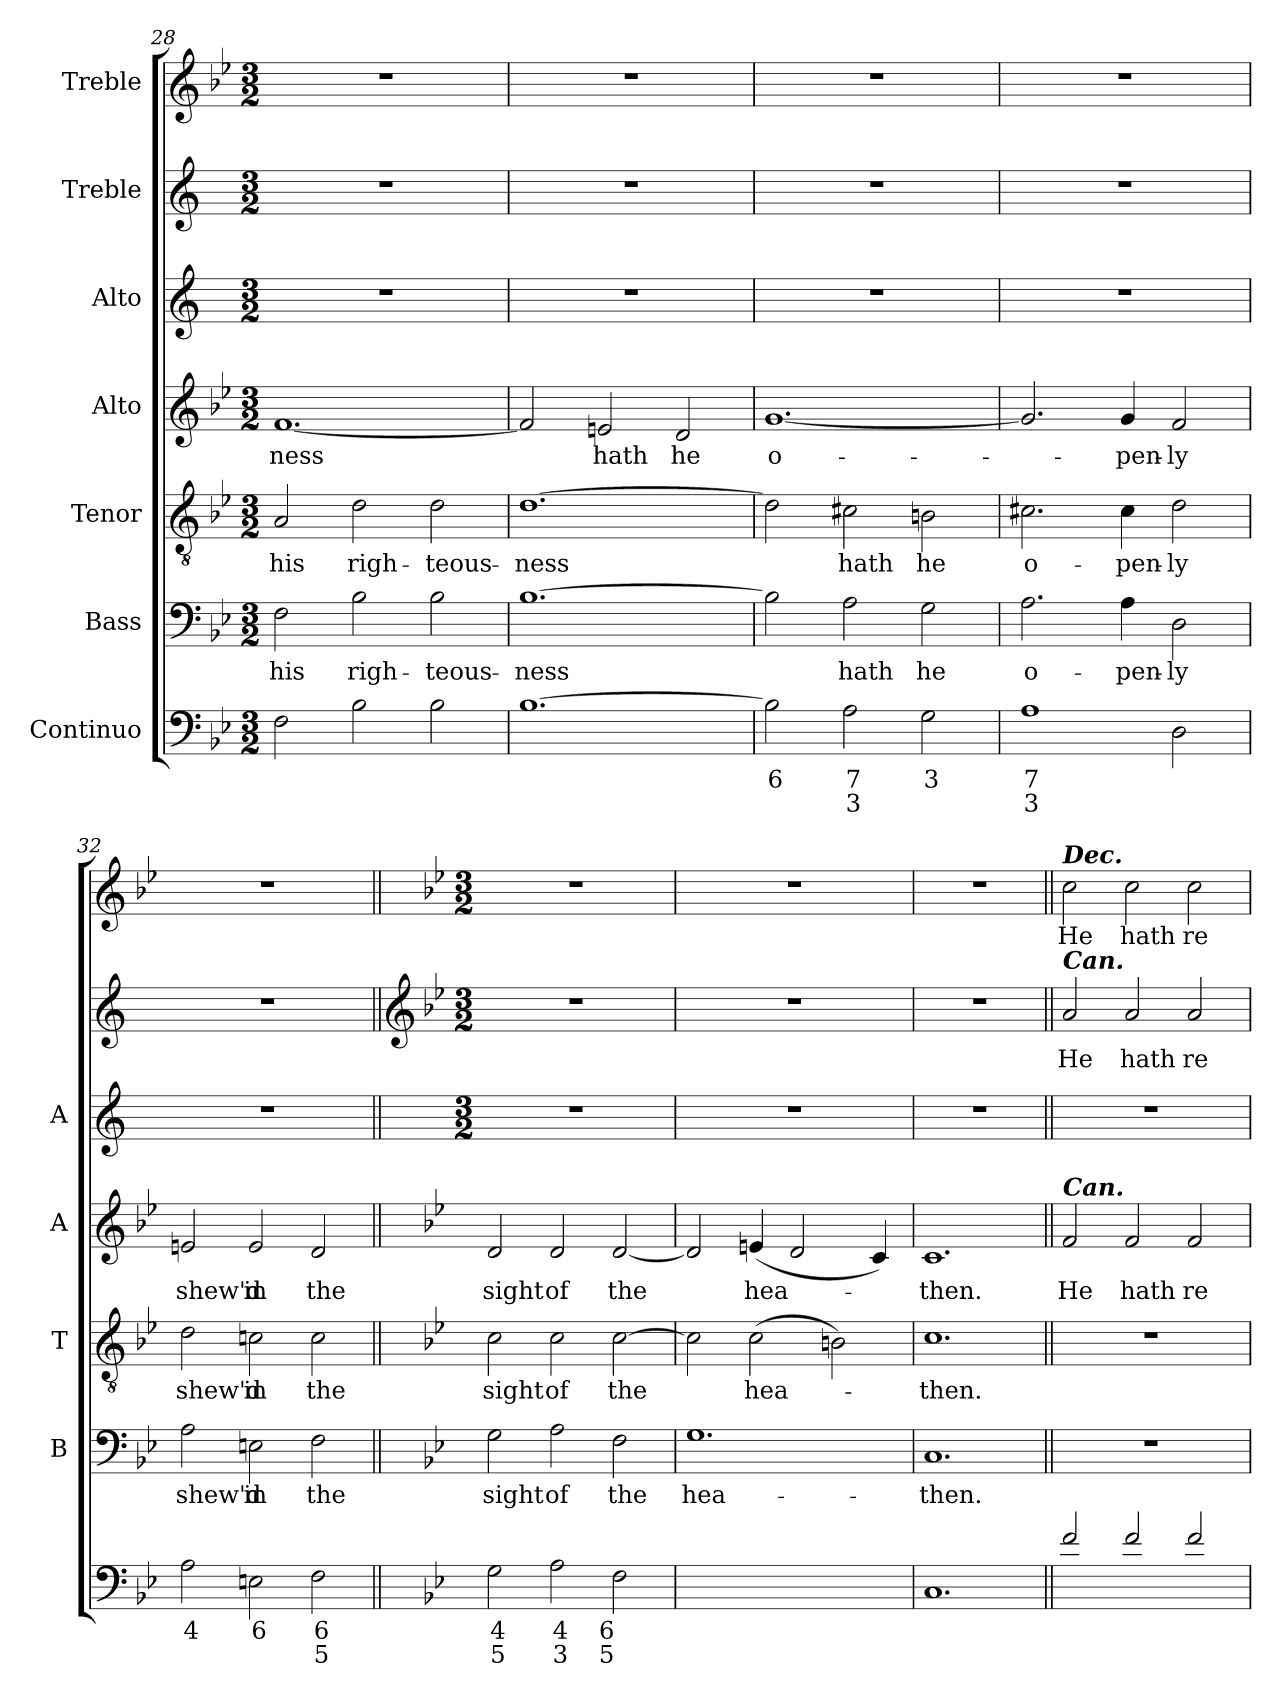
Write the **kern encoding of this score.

**kern	**text	**text	**kern	**text	**kern	**text	**kern	**text	**kern	**kern	**text	**kern	**text
*part7	*part7	*part7	*part6	*part6	*part5	*part5	*part4	*part4	*part3	*part2	*part2	*part1	*part1
*staff7	*staff7	*staff7	*staff6	*staff6	*staff5	*staff5	*staff4	*staff4	*staff3	*staff2	*staff2	*staff1	*staff1
*I"Continuo	*	*	*I"Bass	*	*I"Tenor	*	*I"Alto	*	*I"Alto	*I"Treble	*	*I"Treble	*
*	*	*	*I'B	*	*I'T	*	*I'A	*	*I'A	*	*	*	*
*clefF4	*	*	*clefF4	*	*clefGv2	*	*clefG2	*	*clefG2	*clefG2	*	*clefG2	*
*k[b-e-]	*	*	*k[b-e-]	*	*k[b-e-]	*	*k[b-e-]	*	*k[]	*k[]	*	*k[b-e-]	*
*B-:	*	*	*B-:	*	*B-:	*	*B-:	*	*	*	*	*B-:	*
*M3/2	*	*	*M3/2	*	*M3/2	*	*M3/2	*	*M3/2	*M3/2	*	*M3/2	*
=28	=28	=28	=28	=28	=28	=28	=28	=28	=28	=28	=28	=28	=28
!	!	!	!	!LO:LY:b	!	!LO:LY:b	!	!LO:LY:b	!	!	!	!	!
2F\	.	.	2F\	his	2A/	his	[1.f	-ness	1.r	1.r	.	1.r	.
!	!	!	!	!LO:LY:b	!	!LO:LY:b	!	!	!	!	!	!	!
2B-\	.	.	2B-\	righ-	2d\	righ-	.	.	.	.	.	.	.
!	!	!	!	!LO:LY:b	!	!LO:LY:b	!	!	!	!	!	!	!
2B-\	.	.	2B-\	-teous-	2d\	-teous-	.	.	.	.	.	.	.
=29	=29	=29	=29	=29	=29	=29	=29	=29	=29	=29	=29	=29	=29
!	!	!	!	!LO:LY:b	!	!LO:LY:b	!	!	!	!	!	!	!
[1.B-	.	.	[1.B-	-ness	[1.d	-ness	2f/]	.	1.r	1.r	.	1.r	.
!	!	!	!	!	!	!	!	!LO:LY:b	!	!	!	!	!
.	.	.	.	.	.	.	2en/	hath	.	.	.	.	.
!	!	!	!	!	!	!	!	!LO:LY:b	!	!	!	!	!
.	.	.	.	.	.	.	2d/	he	.	.	.	.	.
=30	=30	=30	=30	=30	=30	=30	=30	=30	=30	=30	=30	=30	=30
!	!LO:LY:b	!	!	!	!	!	!	!LO:LY:b	!	!	!	!	!
2B-\]	6	.	2B-\]	.	2d\]	.	[1.g	o-	1.r	1.r	.	1.r	.
!	!LO:LY:b	!LO:LY:b	!	!LO:LY:b	!	!LO:LY:b	!	!	!	!	!	!	!
2A\	7	3	2A\	hath	2c#X\	hath	.	.	.	.	.	.	.
!	!LO:LY:b	!	!	!LO:LY:b	!	!LO:LY:b	!	!	!	!	!	!	!
2G\	3	.	2G\	he	2Bn\	he	.	.	.	.	.	.	.
=31	=31	=31	=31	=31	=31	=31	=31	=31	=31	=31	=31	=31	=31
!	!LO:LY:b	!LO:LY:b	!	!LO:LY:b	!	!LO:LY:b	!	!	!	!	!	!	!
1A	7	3	2.A\	o-	2.c#X\	o-	2.g/]	.	1.r	1.r	.	1.r	.
!	!	!	!	!LO:LY:b	!	!LO:LY:b	!	!LO:LY:b	!	!	!	!	!
.	.	.	4A\	-pen-	4c#\	-pen-	4g/	pen-	.	.	.	.	.
!	!	!	!	!LO:LY:b	!	!LO:LY:b	!	!LO:LY:b	!	!	!	!	!
2D\	.	.	2D\	-ly	2d\	-ly	2f/	-ly	.	.	.	.	.
=32	=32	=32	=32	=32	=32	=32	=32	=32	=32	=32	=32	=32	=32
!	!LO:LY:b	!	!	!LO:LY:b	!	!LO:LY:b	!	!LO:LY:b	!	!	!	!	!
2A\	4	.	2A\	shew'd	2d\	shew'd	2en/	shew'd	1.r	1.r	.	1.r	.
!	!LO:LY:b	!	!	!LO:LY:b	!	!LO:LY:b	!	!LO:LY:b	!	!	!	!	!
2En\	6	.	2En\	in	2cn\	in	2e/	in	.	.	.	.	.
!	!LO:LY:b	!LO:LY:b	!	!LO:LY:b	!	!LO:LY:b	!	!LO:LY:b	!	!	!	!	!
2F\	6	5	2F\	the	2c\	the	2d/	the	.	.	.	.	.
!!LO:PB:g=z
=33||	=33||	=33||	=33||	=33||	=33||	=33||	=33||	=33||	=33||	=33||	=33||	=33||	=33||
*	*	*	*	*	*	*	*	*	*	*clefG2	*	*	*
*	*	*	*	*	*	*	*	*	*	*k[b-e-]	*	*	*
*	*	*	*	*	*	*	*	*	*	*B-:	*	*	*
*	*	*	*	*	*	*	*	*	*M3/2	*M3/2	*	*M3/2	*
!	!LO:LY:b	!LO:LY:b	!	!LO:LY:b	!	!LO:LY:b	!	!LO:LY:b	!	!	!	!	!
2G\	4	5	2G\	sight	2c\	sight	2d/	sight	1.r	1.r	.	1.r	.
!	!LO:LY:b	!LO:LY:b	!	!LO:LY:b	!	!LO:LY:b	!	!LO:LY:b	!	!	!	!	!
2A\	4	3	2A\	of	2c\	of	2d/	of	.	.	.	.	.
!	!LO:LY:b	!LO:LY:b	!	!LO:LY:b	!	!LO:LY:b	!	!LO:LY:b	!	!	!	!	!
2F\	6	5	2F\	the	[2c\	the	[2d/	the	.	.	.	.	.
=34	=34	=34	=34	=34	=34	=34	=34	=34	=34	=34	=34	=34	=34
!	!LO:LY:b	!LO:LY:b	!	!LO:LY:b	!	!	!	!	!	!	!	!	!
[2G\yy	5	4	1.G	hea-	2c\]	.	2d/]	.	1.r	1.r	.	1.r	.
!	!LO:LY:b	!LO:LY:b	!	!	!	!LO:LY:b	!	!LO:LY:b	!	!	!	!	!
2G\yy]	6	4	.	.	(>2c\	hea-	(<4en/	hea-	.	.	.	.	.
.	.	.	.	.	.	.	2d/	.	.	.	.	.	.
!	!LO:LY:b	!LO:LY:b	!	!	!	!	!	!	!	!	!	!	!
2G\yy	5	3	.	.	2Bn\)	.	.	.	.	.	.	.	.
.	.	.	.	.	.	.	4c/)	.	.	.	.	.	.
=35	=35	=35	=35	=35	=35	=35	=35	=35	=35	=35	=35	=35	=35
!	!	!	!	!LO:LY:b	!	!LO:LY:b	!	!LO:LY:b	!	!	!	!	!
1.C	.	.	1.C	-then.	1.c	then.	1.c	then.	1.r	1.r	.	1.r	.
=36||	=36||	=36||	=36||	=36||	=36||	=36||	=36||	=36||	=36||	=36||	=36||	=36||	=36||
!	!	!	!	!	!	!	!	!	!	!	!	!LO:TX:a:Bi:t=Dec.	!
!	!	!	!	!	!	!	!	!	!	!LO:TX:a:Bi:t=Can.	!	!	!
!	!	!	!	!	!	!	!LO:TX:a:Bi:t=Can.	!	!	!	!	!	!
!	!	!	!	!	!	!	!	!LO:LY:b	!	!	!LO:LY:b	!	!LO:LY:b
2f/	.	.	1.r	.	1.r	.	2f/	He	1.r	2a/	He	2cc\	He
!	!	!	!	!	!	!	!	!LO:LY:b	!	!	!LO:LY:b	!	!LO:LY:b
2f/	.	.	.	.	.	.	2f/	hath	.	2a/	hath	2cc\	hath
!	!	!	!	!	!	!	!	!LO:LY:b	!	!	!LO:LY:b	!	!LO:LY:b
2f/	.	.	.	.	.	.	2f/	re-	.	2a/	re-	2cc\	re-
=	=	=	=	=	=	=	=	=	=	=	=	=	=
*-	*-	*-	*-	*-	*-	*-	*-	*-	*-	*-	*-	*-	*-
